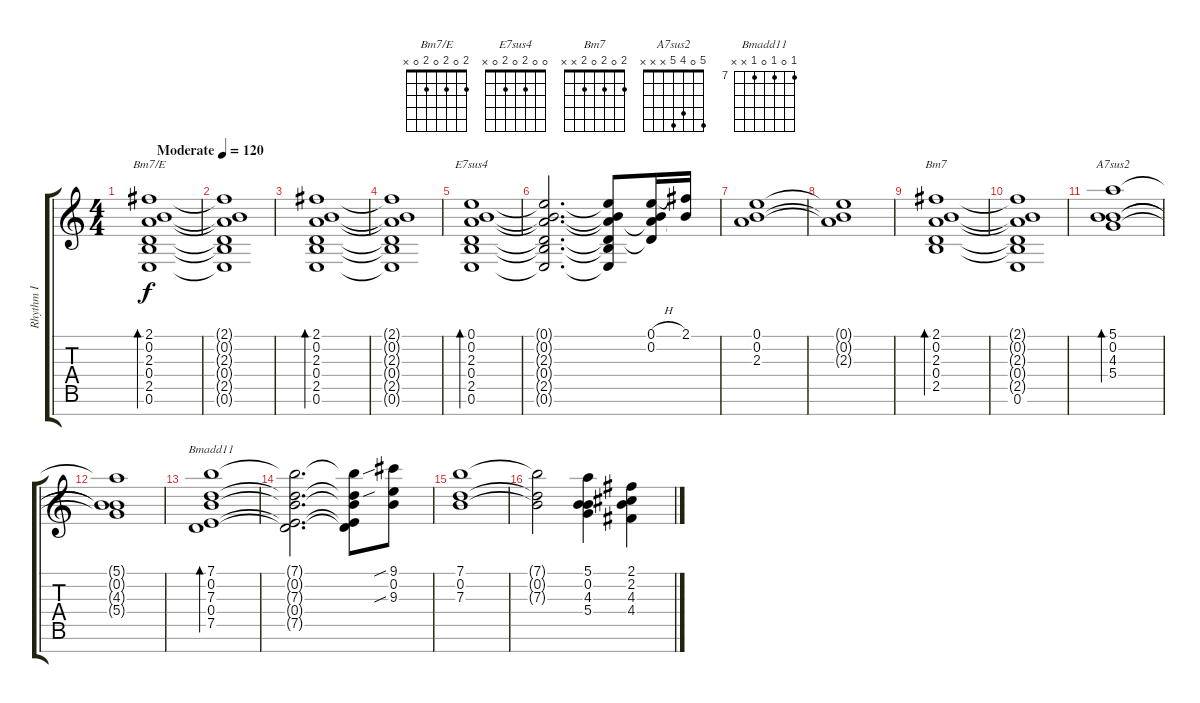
\track ("Rhythm I" "Rhythm I") {instrument electricguitarjazz}
\staff {score tabs}
\tuning (E4 B3 G3 D3 A2 E2 B1) {hide}
\chord ("Bm7/E" 2 0 2 0 2 0 x)
\chord ("E7sus4" 0 0 2 0 2 0 x)
\chord ("Bm7" 2 0 2 0 2 x x)
\chord ("A7sus2" 5 0 4 5 x x x)
\chord ("Bmadd11" 7 0 7 0 7 x x) {firstfret 7}
\ts (4 4)
\tempo (120 "Moderate")
\clef g2
\ks c
(2.1 0.2 2.3 0.4 2.5 0.6).1{bd 120 ch "Bm7/E" dy f instrument electricguitarjazz} |
(2.1{t} 0.2{t} 2.3{t} 0.4{t} 2.5{t} 0.6{t}).1 |
(2.1 0.2 2.3 0.4 2.5 0.6).1{bd 120} |
(2.1{t} 0.2{t} 2.3{t} 0.4{t} 2.5{t} 0.6{t}).1 |
(0.1 0.2 2.3 0.4 2.5 0.6).1{bd 120 ch "E7sus4"} |
(0.1{t} 0.2{t} 2.3{t} 0.4{t} 2.5{t} 0.6{t}).2{d} (0.1{t} 0.2{t} 2.3{t} 0.4{t} 2.5{t} 0.6{t}).8 (0.1{h} 0.2 2.3{t} 0.4{t}).16 (2.1 0.2{t}).16 |
(0.1 0.2 2.3).1 |
(0.1{t} 0.2{t} 2.3{t}).1 |
(2.1 0.2 2.3 0.4 2.5).1{bd 120 ch "Bm7"} |
(2.1{t} 0.2{t} 2.3{t} 0.4{t} 2.5{t} 0.6).1 |
(5.1 0.2 4.3 5.4).1{bd 120 ch "A7sus2"} |
(5.1{t} 0.2{t} 4.3{t} 5.4{t}).1 |
(7.1 0.2 7.3 0.4 7.5).1{bd 120 ch "Bmadd11"} |
(7.1{t} 0.2{t} 7.3{t} 0.4{t} 7.5{t}).2{d} (7.1{t} 0.2{t} 7.3{t} 0.4{t} 7.5{t}).8 (9.1{sib} 0.2 9.3{sib}).8 |
(7.1 0.2 7.3).1 |
(7.1{t} 0.2{t} 7.3{t}).2 (5.1 0.2 4.3 5.4).4 (2.1 2.2 4.3 4.4).4
